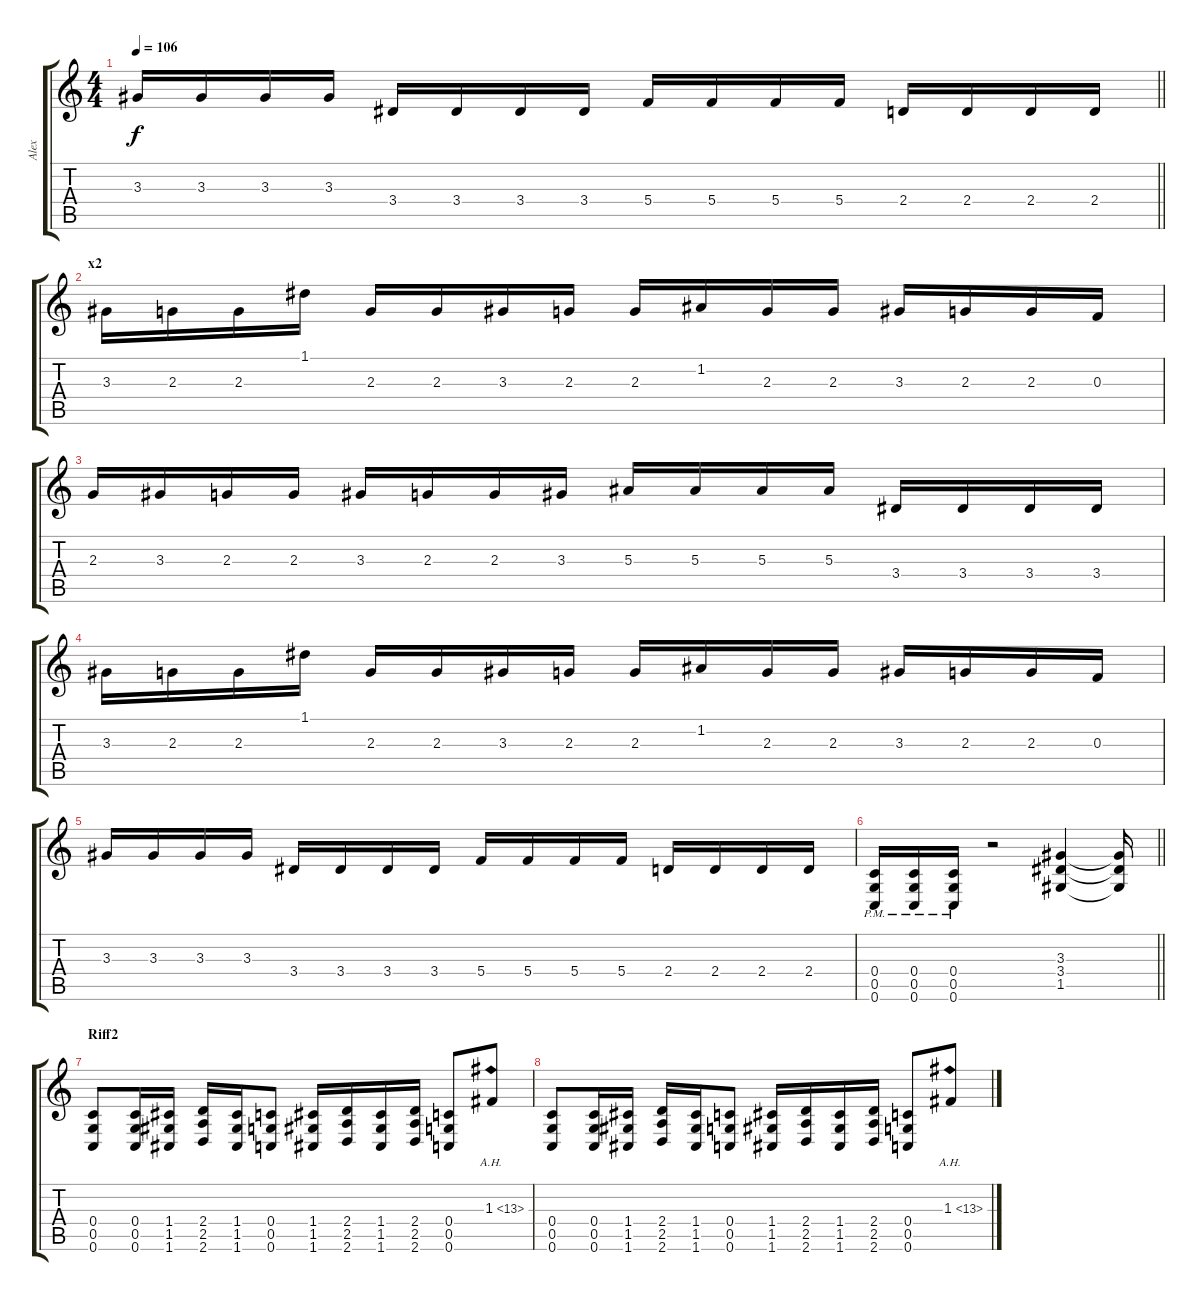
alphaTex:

\track ("Alex" "Alex") {instrument distortionguitar}
\staff {score tabs}
\tuning (D4 A3 F3 C3 G2 C2) {hide}
\ts (4 4)
\tempo 106
\clef g2
\barLineRight lightlight
\ks c
3.3.16{dy f} 3.3.16 3.3.16 3.3.16 3.4.16 3.4.16 3.4.16 3.4.16 5.4.16 5.4.16 5.4.16 5.4.16 2.4.16 2.4.16 2.4.16 2.4.16 |
\section ("" "x2")
3.3.16 2.3.16 2.3.16 1.1.16 2.3.16 2.3.16 3.3.16 2.3.16 2.3.16 1.2.16 2.3.16 2.3.16 3.3.16 2.3.16 2.3.16 0.3.16 |
2.3.16 3.3.16 2.3.16 2.3.16 3.3.16 2.3.16 2.3.16 3.3.16 5.3.16 5.3.16 5.3.16 5.3.16 3.4.16 3.4.16 3.4.16 3.4.16 |
3.3.16 2.3.16 2.3.16 1.1.16 2.3.16 2.3.16 3.3.16 2.3.16 2.3.16 1.2.16 2.3.16 2.3.16 3.3.16 2.3.16 2.3.16 0.3.16 |
3.3.16 3.3.16 3.3.16 3.3.16 3.4.16 3.4.16 3.4.16 3.4.16 5.4.16 5.4.16 5.4.16 5.4.16 2.4.16 2.4.16 2.4.16 2.4.16 |
\barLineRight lightlight
(0.4 0.5 0.6{pm}).16 (0.4 0.5 0.6{pm}).16 (0.4 0.5 0.6{pm}).16 r.2 (3.3 3.4 1.5).4 (3.3{t} 3.4{t} 1.5{t}).16 |
\section ("" "Riff2")
(0.4 0.5 0.6).8 (0.4 0.5 0.6).16 (1.4 1.5 1.6).16 (2.4 2.5 2.6).16 (1.4 1.5 1.6).16 (0.4 0.5 0.6).8 (1.4 1.5 1.6).16 (2.4 2.5 2.6).16 (1.4 1.5 1.6).16 (2.4 2.5 2.6).16 (0.4 0.5 0.6).8 1.3{ah 12}.8 |
(0.4 0.5 0.6).8 (0.4 0.5 0.6).16 (1.4 1.5 1.6).16 (2.4 2.5 2.6).16 (1.4 1.5 1.6).16 (0.4 0.5 0.6).8 (1.4 1.5 1.6).16 (2.4 2.5 2.6).16 (1.4 1.5 1.6).16 (2.4 2.5 2.6).16 (0.4 0.5 0.6).8 1.3{ah 12}.8
